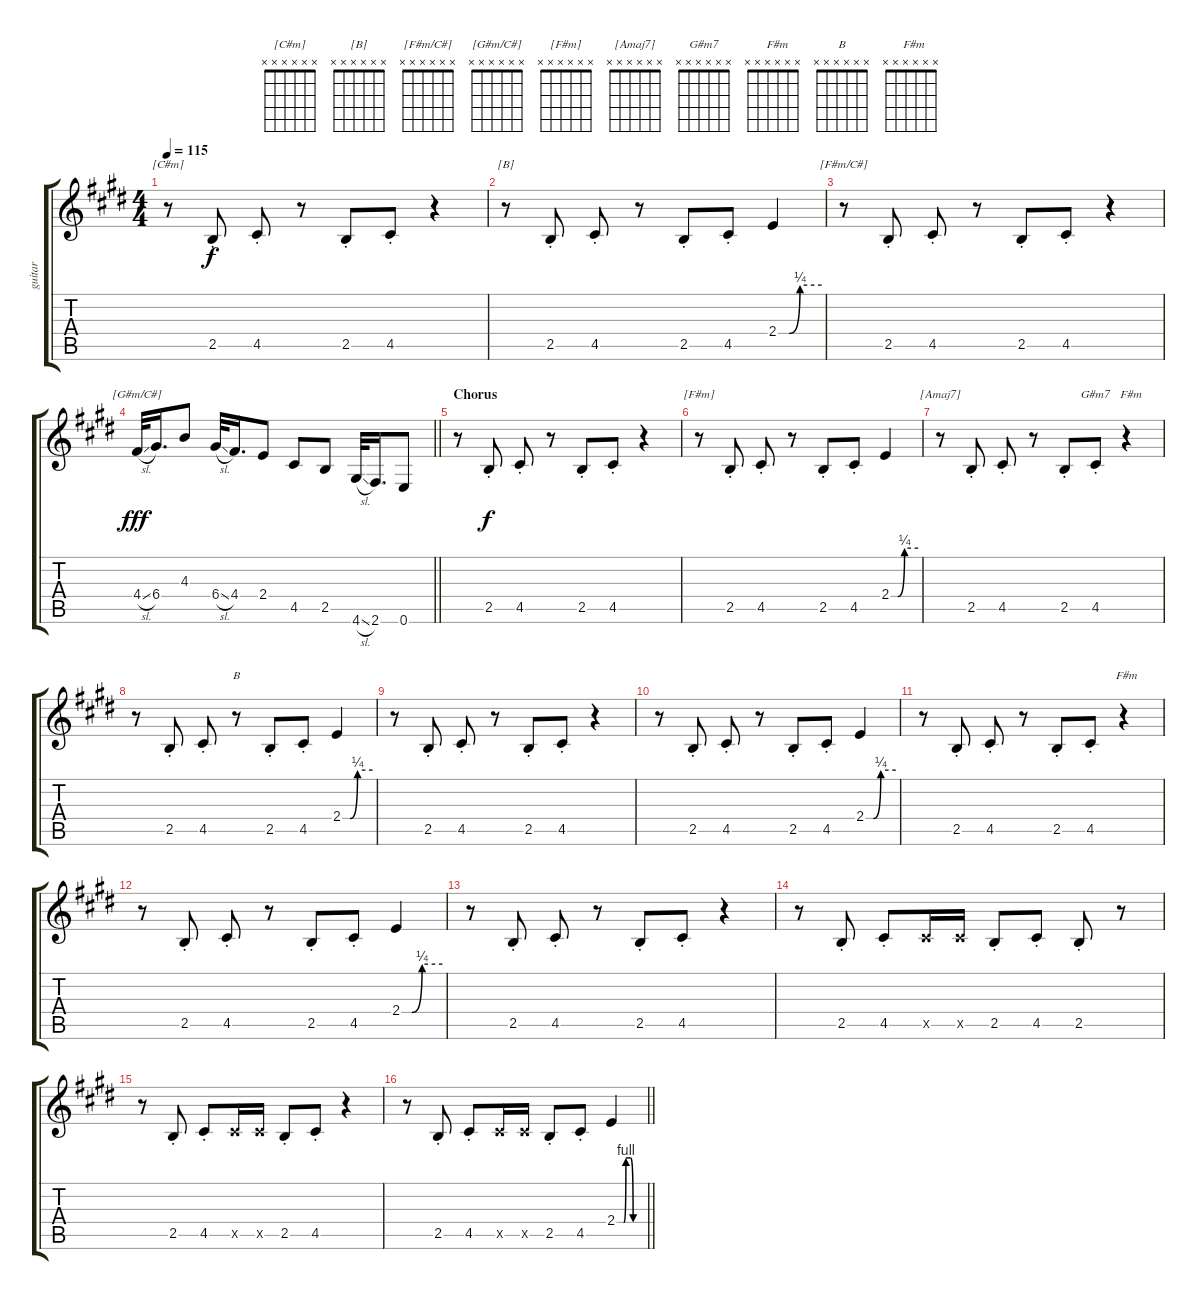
\track ("guitar" "guitar") {instrument electricguitarclean}
\staff {score tabs}
\tuning (E4 B3 G3 D3 A2 E2) {hide}
\chord ("[C#m]" x x x x x x)
\chord ("[B]" x x x x x x)
\chord ("[F#m/C#]" x x x x x x)
\chord ("[G#m/C#]" x x x x x x)
\chord ("[F#m]" x x x x x x)
\chord ("[Amaj7]" x x x x x x)
\chord ("G#m7" x x x x x x)
\chord ("   F#m" x x x x x x)
\chord ("B" x x x x x x)
\chord ("  F#m" x x x x x x)
\ts (4 4)
\tempo 115
\clef g2
\ks c#minor
r.8{ch "[C#m]" dy f} 2.5{st}.8 4.5{st}.8 r.8 2.5{st}.8 4.5{st}.8 r.4 |
r.8{ch "[B]"} 2.5{st}.8 4.5{st}.8 r.8 2.5{st}.8 4.5{st}.8 2.4{be (custom 0 0 15 0 30 1 60 1)}.4 |
r.8{ch "[F#m/C#]"} 2.5{st}.8 4.5{st}.8 r.8 2.5{st}.8 4.5{st}.8 r.4 |
\barLineRight lightlight
4.4{sl}.32{ch "[G#m/C#]" dy fff} 6.4.16{d} 4.3.8 6.4{sl}.32 4.4.16{d} 2.4.8 4.5.8 2.5.8 4.6{sl}.32 2.6.16{d} 0.6.8 |
\section ("" "Chorus")
r.8 2.5{st}.8{dy f} 4.5{st}.8 r.8 2.5{st}.8 4.5{st}.8 r.4 |
r.8{ch "[F#m]"} 2.5{st}.8 4.5{st}.8 r.8 2.5{st}.8 4.5{st}.8 2.4{be (custom 0 0 15 0 30 1 60 1)}.4 |
r.8{ch "[Amaj7]"} 2.5{st}.8 4.5{st}.8 r.8 2.5{st}.8 4.5{st}.8{ch "G#m7"} r.4{ch "   F#m"} |
r.8 2.5{st}.8 4.5{st}.8 r.8{ch "B"} 2.5{st}.8 4.5{st}.8 2.4{be (custom 0 0 15 0 30 1 60 1)}.4 |
r.8 2.5{st}.8 4.5{st}.8 r.8 2.5{st}.8 4.5{st}.8 r.4 |
r.8 2.5{st}.8 4.5{st}.8 r.8 2.5{st}.8 4.5{st}.8 2.4{be (custom 0 0 15 0 30 1 60 1)}.4 |
r.8 2.5{st}.8 4.5{st}.8 r.8 2.5{st}.8 4.5{st}.8 r.4{ch "  F#m"} |
r.8 2.5{st}.8 4.5{st}.8 r.8 2.5{st}.8 4.5{st}.8 2.4{be (custom 0 0 15 0 30 1 60 1)}.4 |
r.8 2.5{st}.8 4.5{st}.8 r.8 2.5{st}.8 4.5{st}.8 r.4 |
r.8 2.5{st}.8 4.5{st}.8 4.5{x}.16 4.5{x}.16 2.5{st}.8 4.5{st}.8 2.5{st}.8 r.8 |
r.8 2.5{st}.8 4.5{st}.8 4.5{x}.16 4.5{x}.16 2.5{st}.8 4.5{st}.8 r.4 |
\barLineRight lightlight
r.8 2.5{st}.8 4.5{st}.8 4.5{x}.16 4.5{x}.16 2.5{st}.8 4.5{st}.8 2.4{be (custom 0 0 15 0 20 4 30 4 36 0 60 0)}.4
